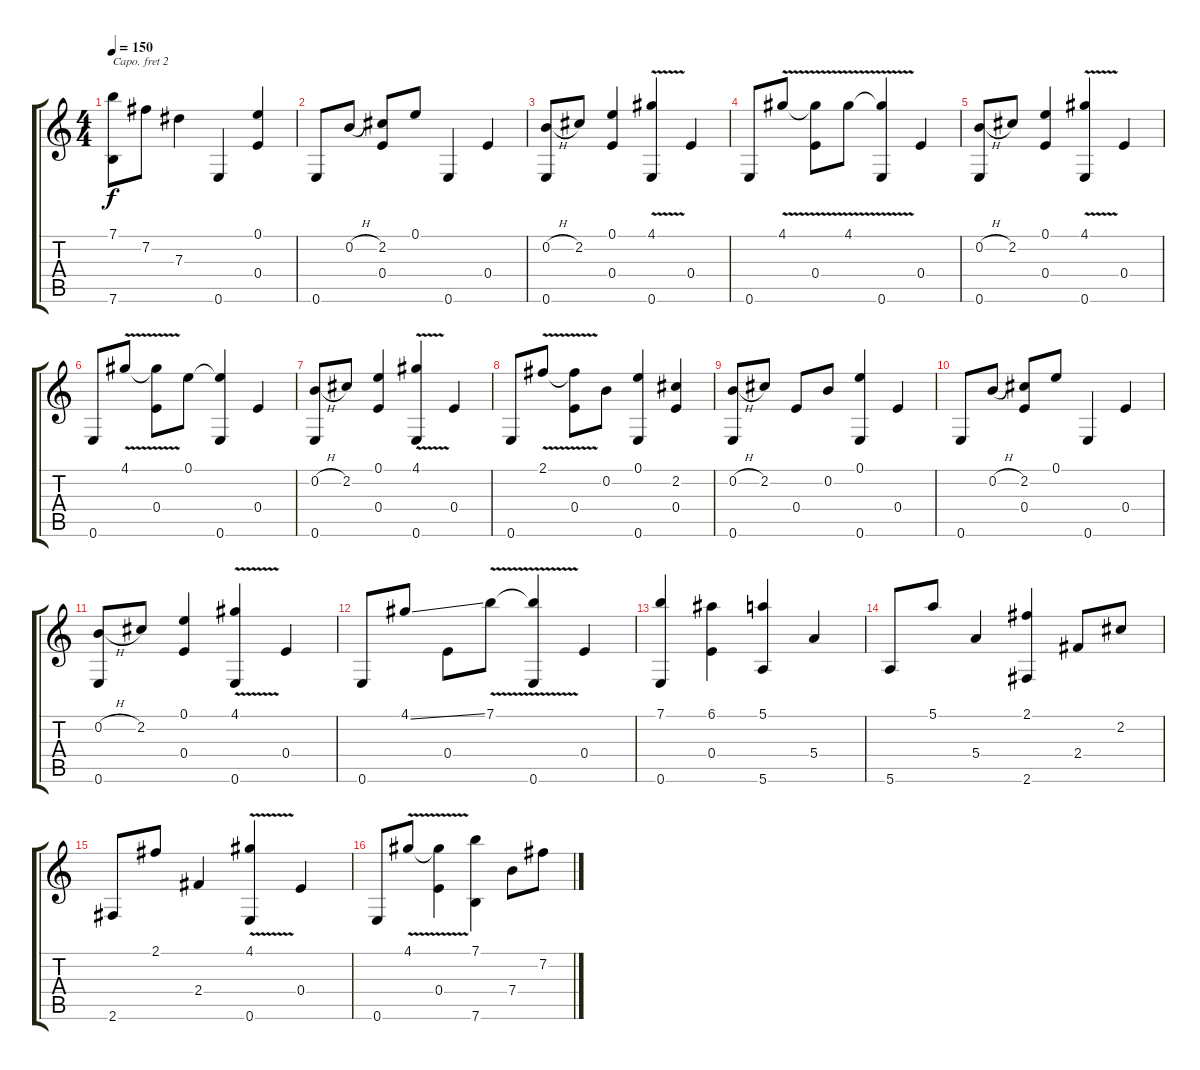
\track "" {instrument acousticguitarsteel}
\staff {score tabs}
\capo 2
\tuning (D4 A3 Gb3 D3 A2 D2) {hide}
\ts (4 4)
\tempo 150
\clef g2
\ks c
(7.1 7.6).8{dy f} 7.2.8 7.3.4 0.6.4 (0.1 0.4).4 |
0.6.8 0.2{h}.8 (2.2 0.4).8 0.1.8 0.6.4 0.4.4 |
(0.2{h} 0.6).8 2.2.8 (0.1 0.4).4 (4.1{v} 0.6{v}).4 0.4.4 |
0.6.8 4.1{v}.8 (4.1{t} 0.4).8 4.1{v}.8 (4.1{t} 0.6).4 0.4.4 |
(0.2{h} 0.6).8 2.2.8 (0.1 0.4).4 (4.1{v} 0.6{v}).4 0.4.4 |
0.6.8 4.1{v}.8 (4.1{t} 0.4).8 0.1.8 (0.1{t} 0.6).4 0.4.4 |
(0.2{h} 0.6).8 2.2.8 (0.1 0.4).4 (4.1{v} 0.6{v}).4 0.4.4 |
0.6.8 2.1{v}.8 (2.1{t} 0.4).8 0.2.8 (0.1 0.6).4 (2.2 0.4).4 |
(0.2{h} 0.6).8 2.2.8 0.4.8 0.2.8 (0.1 0.6).4 0.4.4 |
0.6.8 0.2{h}.8 (2.2 0.4).8 0.1.8 0.6.4 0.4.4 |
(0.2{h} 0.6).8 2.2.8 (0.1 0.4).4 (4.1{v} 0.6{v}).4 0.4.4 |
0.6.8 4.1{ss}.8 0.4.8 7.1{v}.8 (7.1{t} 0.6).4 0.4.4 |
(7.1 0.6).4 (6.1 0.4).4 (5.1 5.6).4 5.4.4 |
5.6.8 5.1.8 5.4.4 (2.1 2.6).4 2.4.8 2.2.8 |
2.6.8 2.1.8 2.4.4 (4.1{v} 0.6{v}).4 0.4.4 |
0.6.8 4.1{v}.8 (4.1{t} 0.4).4 (7.1 7.6).4 7.4.8 7.2.8
